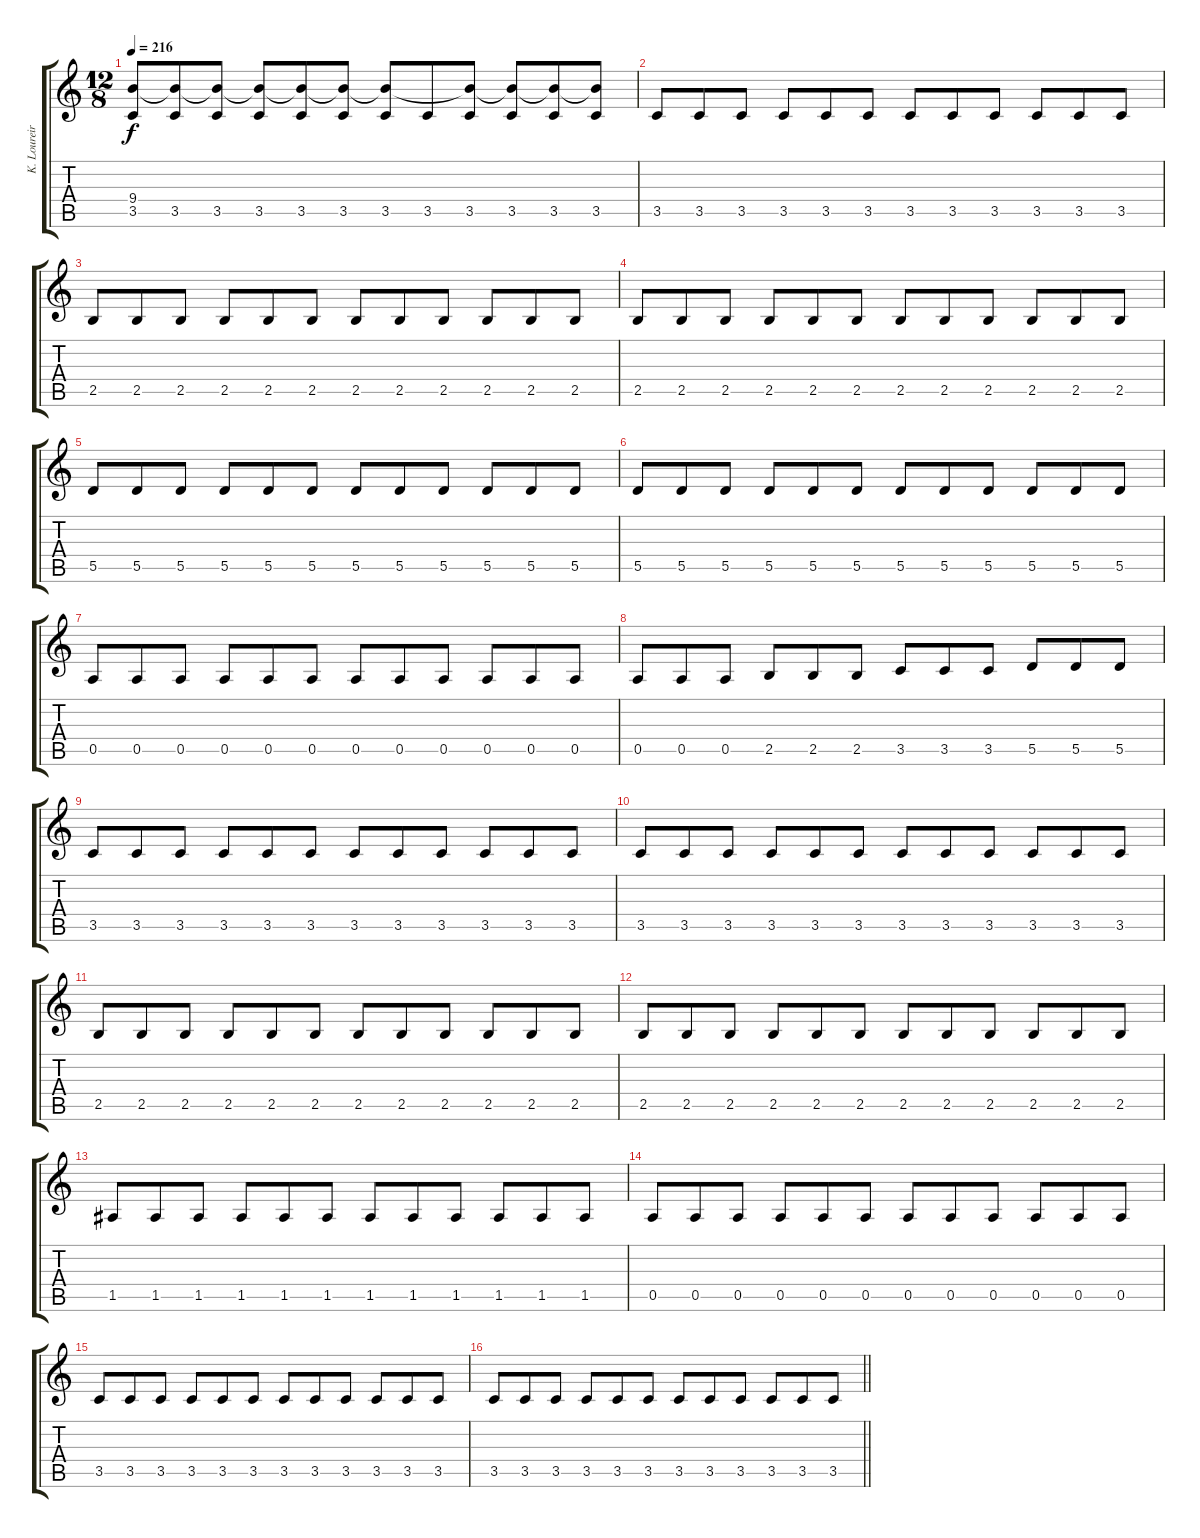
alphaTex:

\track ("K. Loureiro" "K. Loureir") {instrument distortionguitar}
\staff {score tabs}
\tuning (E4 B3 G3 D3 A2 E2) {hide}
\ts (12 8)
\tempo 216
\clef g2
\ks c
(9.4 3.5).8{dy f volume 12} (9.4{t} 3.5).8 (9.4{t} 3.5).8 (9.4{t} 3.5).8 (9.4{t} 3.5).8 (9.4{t} 3.5).8 (9.4{t} 3.5).8 3.5.8 (9.4{t} 3.5).8 (9.4{t} 3.5).8 (9.4{t} 3.5).8 (9.4{t} 3.5).8 |
3.5.8 3.5.8 3.5.8 3.5.8 3.5.8 3.5.8 3.5.8 3.5.8 3.5.8 3.5.8 3.5.8 3.5.8 |
2.5.8 2.5.8 2.5.8 2.5.8 2.5.8 2.5.8 2.5.8 2.5.8 2.5.8 2.5.8 2.5.8 2.5.8 |
2.5.8 2.5.8 2.5.8 2.5.8 2.5.8 2.5.8 2.5.8 2.5.8 2.5.8 2.5.8 2.5.8 2.5.8 |
5.5.8 5.5.8 5.5.8 5.5.8 5.5.8 5.5.8 5.5.8 5.5.8 5.5.8 5.5.8 5.5.8 5.5.8 |
5.5.8 5.5.8 5.5.8 5.5.8 5.5.8 5.5.8 5.5.8 5.5.8 5.5.8 5.5.8 5.5.8 5.5.8 |
0.5.8 0.5.8 0.5.8 0.5.8 0.5.8 0.5.8 0.5.8 0.5.8 0.5.8 0.5.8 0.5.8 0.5.8 |
0.5.8 0.5.8 0.5.8 2.5.8 2.5.8 2.5.8 3.5.8 3.5.8 3.5.8 5.5.8 5.5.8 5.5.8 |
3.5.8 3.5.8 3.5.8 3.5.8 3.5.8 3.5.8 3.5.8 3.5.8 3.5.8 3.5.8 3.5.8 3.5.8 |
3.5.8 3.5.8 3.5.8 3.5.8 3.5.8 3.5.8 3.5.8 3.5.8 3.5.8 3.5.8 3.5.8 3.5.8 |
2.5.8 2.5.8 2.5.8 2.5.8 2.5.8 2.5.8 2.5.8 2.5.8 2.5.8 2.5.8 2.5.8 2.5.8 |
2.5.8 2.5.8 2.5.8 2.5.8 2.5.8 2.5.8 2.5.8 2.5.8 2.5.8 2.5.8 2.5.8 2.5.8 |
1.5.8 1.5.8 1.5.8 1.5.8 1.5.8 1.5.8 1.5.8 1.5.8 1.5.8 1.5.8 1.5.8 1.5.8 |
0.5.8 0.5.8 0.5.8 0.5.8 0.5.8 0.5.8 0.5.8 0.5.8 0.5.8 0.5.8 0.5.8 0.5.8 |
3.5.8 3.5.8 3.5.8 3.5.8 3.5.8 3.5.8 3.5.8 3.5.8 3.5.8 3.5.8 3.5.8 3.5.8 |
\barLineRight lightlight
3.5.8 3.5.8 3.5.8 3.5.8 3.5.8 3.5.8 3.5.8 3.5.8 3.5.8 3.5.8 3.5.8 3.5.8
